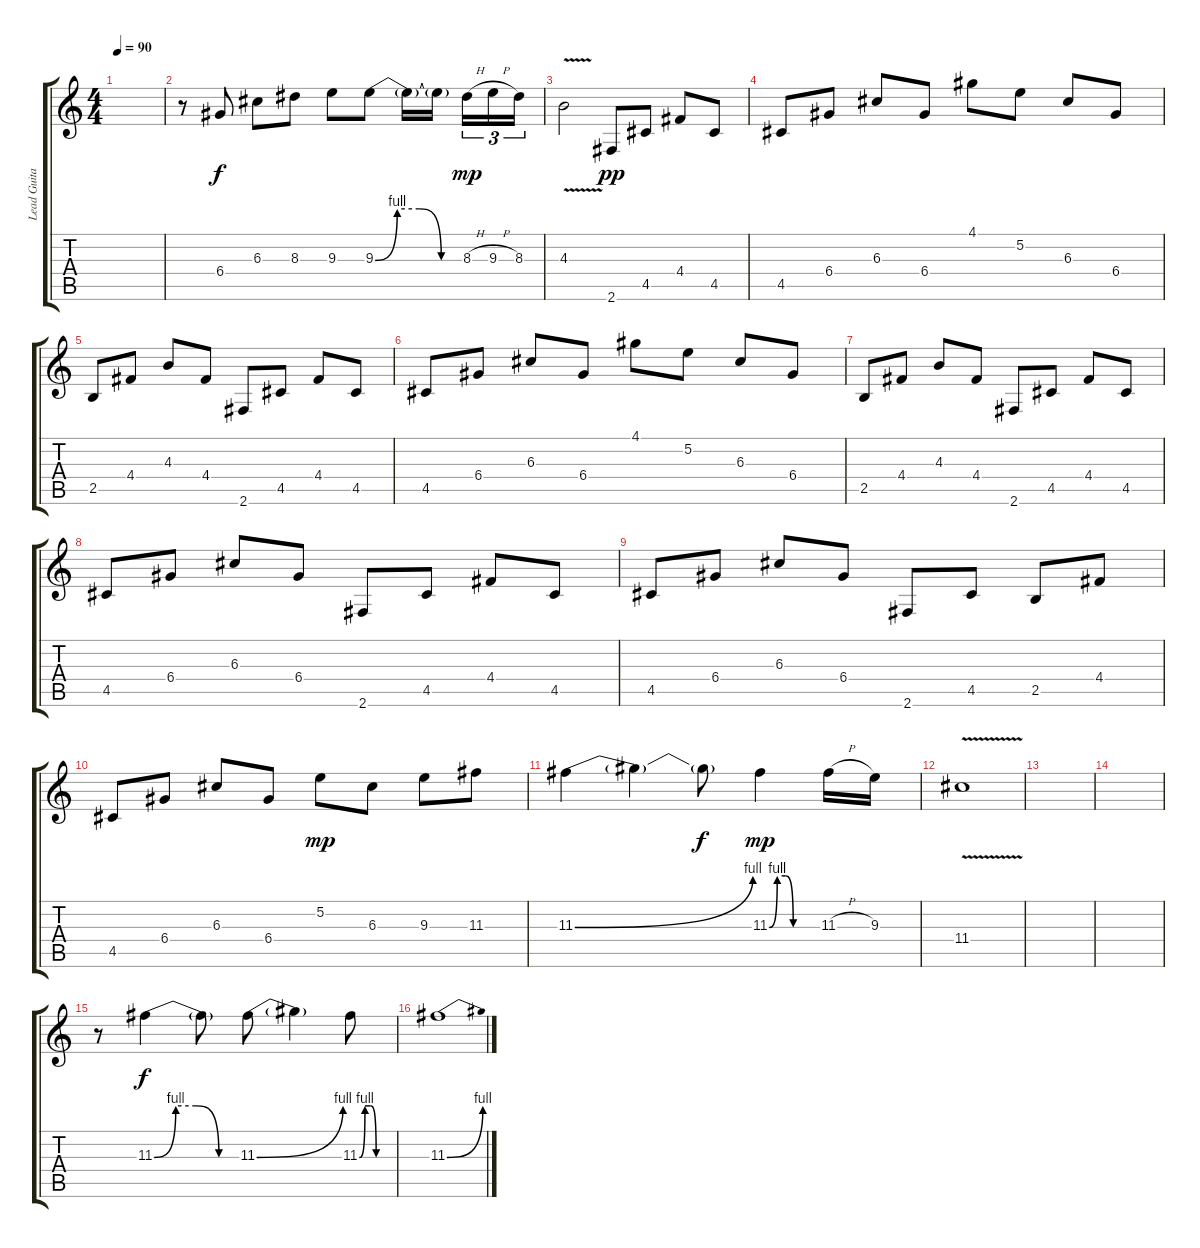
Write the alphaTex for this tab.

\track ("Lead Guitar" "Lead Guita") {instrument distortionguitar}
\staff {score tabs}
\tuning (E4 B3 G3 D3 A2 E2) {hide}
\ts (4 4)
\tempo 90
\clef g2
\ks c
|
r.8 6.4.8 6.3.8 8.3.8 9.3.8 9.3{be (custom 0 0 15 4 30 4 45 0 60 0)}.8 9.3{t}.16{dy f} 9.3{t}.16{beam splitsecondary} 8.3{h}.16{tu (3 2) dy mp} 9.3{h}.16{tu (3 2)} 8.3.16{tu (3 2)} |
4.3{v}.2 2.6.8{dy pp} 4.5.8 4.4.8 4.5.8 |
4.5.8 6.4.8 6.3.8 6.4.8 4.1.8 5.2.8 6.3.8 6.4.8 |
2.5.8 4.4.8 4.3.8 4.4.8 2.6.8 4.5.8 4.4.8 4.5.8 |
4.5.8 6.4.8 6.3.8 6.4.8 4.1.8 5.2.8 6.3.8 6.4.8 |
2.5.8 4.4.8 4.3.8 4.4.8 2.6.8 4.5.8 4.4.8 4.5.8 |
4.5.8 6.4.8 6.3.8 6.4.8 2.6.8 4.5.8 4.4.8 4.5.8 |
4.5.8 6.4.8 6.3.8 6.4.8 2.6.8 4.5.8 2.5.8 4.4.8 |
4.5.8 6.4.8 6.3.8 6.4.8 5.2.8{dy mp} 6.3.8 9.3.8 11.3.8 |
11.3{be (bend 0 0 60 4)}.4 11.3{t}.4 11.3{t}.8{dy f} 11.3{be (custom 0 0 10 4 20 4 30 0 60 0)}.4{dy mp} 11.3{h}.16 9.3.16 |
11.4{v}.1 |
|
|
r.8 11.3{be (custom 0 0 15 4 29 4 45 0 60 0)}.4{dy f} 11.3{t}.8 11.3{be (bend 0 0 60 4)}.8 11.3{t}.4 11.3{be (custom 0 0 10 4 20 4 30 0 60 0)}.8 |
11.3{be (bend 0 0 60 4)}.1
